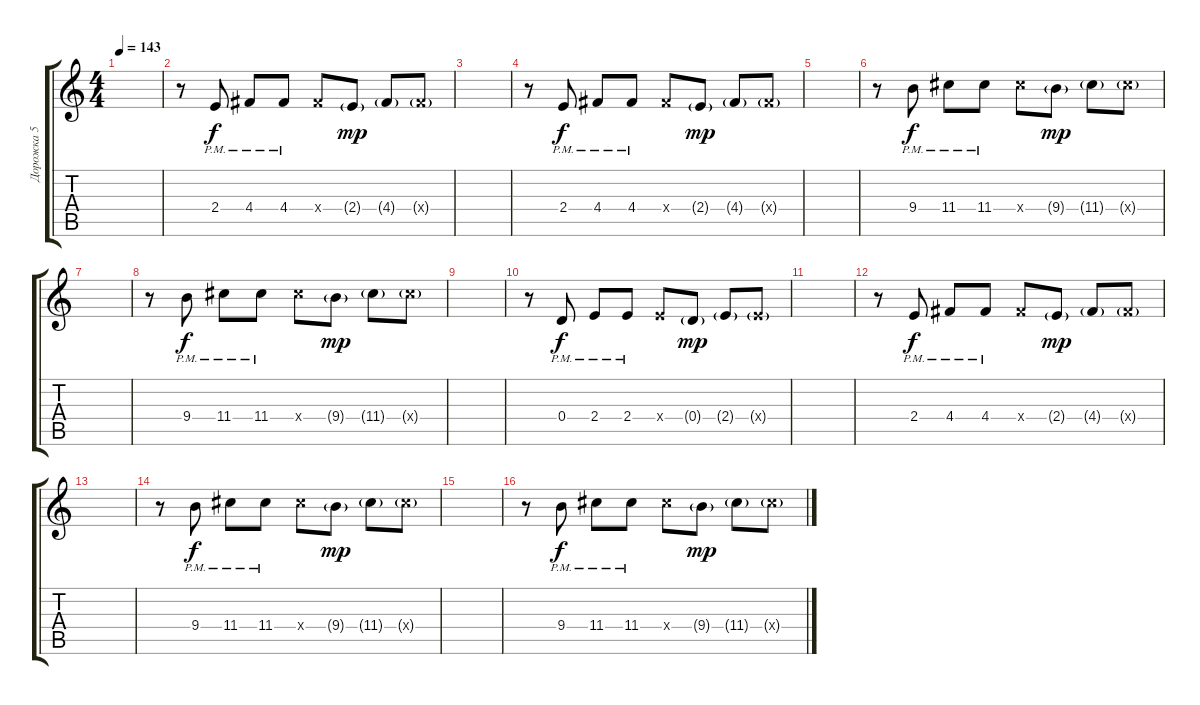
\track ("Дорожка 5" "Дорожка 5") {instrument electricguitarjazz}
\staff {score tabs}
\tuning (E4 B3 G3 D3 A2 E2) {hide}
\ts (4 4)
\tempo 143
\clef g2
\ks c
|
r.8 2.4{pm}.8{dy f} 4.4{pm}.8 4.4{pm}.8 4.4{x}.8 2.4{g}.8{dy mp} 4.4{g}.8 4.4{g x}.8 |
|
r.8 2.4{pm}.8{dy f} 4.4{pm}.8 4.4{pm}.8 4.4{x}.8 2.4{g}.8{dy mp} 4.4{g}.8 4.4{g x}.8 |
|
r.8 9.4{pm}.8{dy f} 11.4{pm}.8 11.4{pm}.8 11.4{x}.8 9.4{g}.8{dy mp} 11.4{g}.8 11.4{g x}.8 |
|
r.8 9.4{pm}.8{dy f} 11.4{pm}.8 11.4{pm}.8 11.4{x}.8 9.4{g}.8{dy mp} 11.4{g}.8 11.4{g x}.8 |
|
r.8 0.4{pm}.8{dy f} 2.4{pm}.8 2.4{pm}.8 2.4{x}.8 0.4{g}.8{dy mp} 2.4{g}.8 2.4{g x}.8 |
|
r.8 2.4{pm}.8{dy f} 4.4{pm}.8 4.4{pm}.8 4.4{x}.8 2.4{g}.8{dy mp} 4.4{g}.8 4.4{g x}.8 |
|
r.8 9.4{pm}.8{dy f} 11.4{pm}.8 11.4{pm}.8 11.4{x}.8 9.4{g}.8{dy mp} 11.4{g}.8 11.4{g x}.8 |
|
r.8 9.4{pm}.8{dy f} 11.4{pm}.8 11.4{pm}.8 11.4{x}.8 9.4{g}.8{dy mp} 11.4{g}.8 11.4{g x}.8
